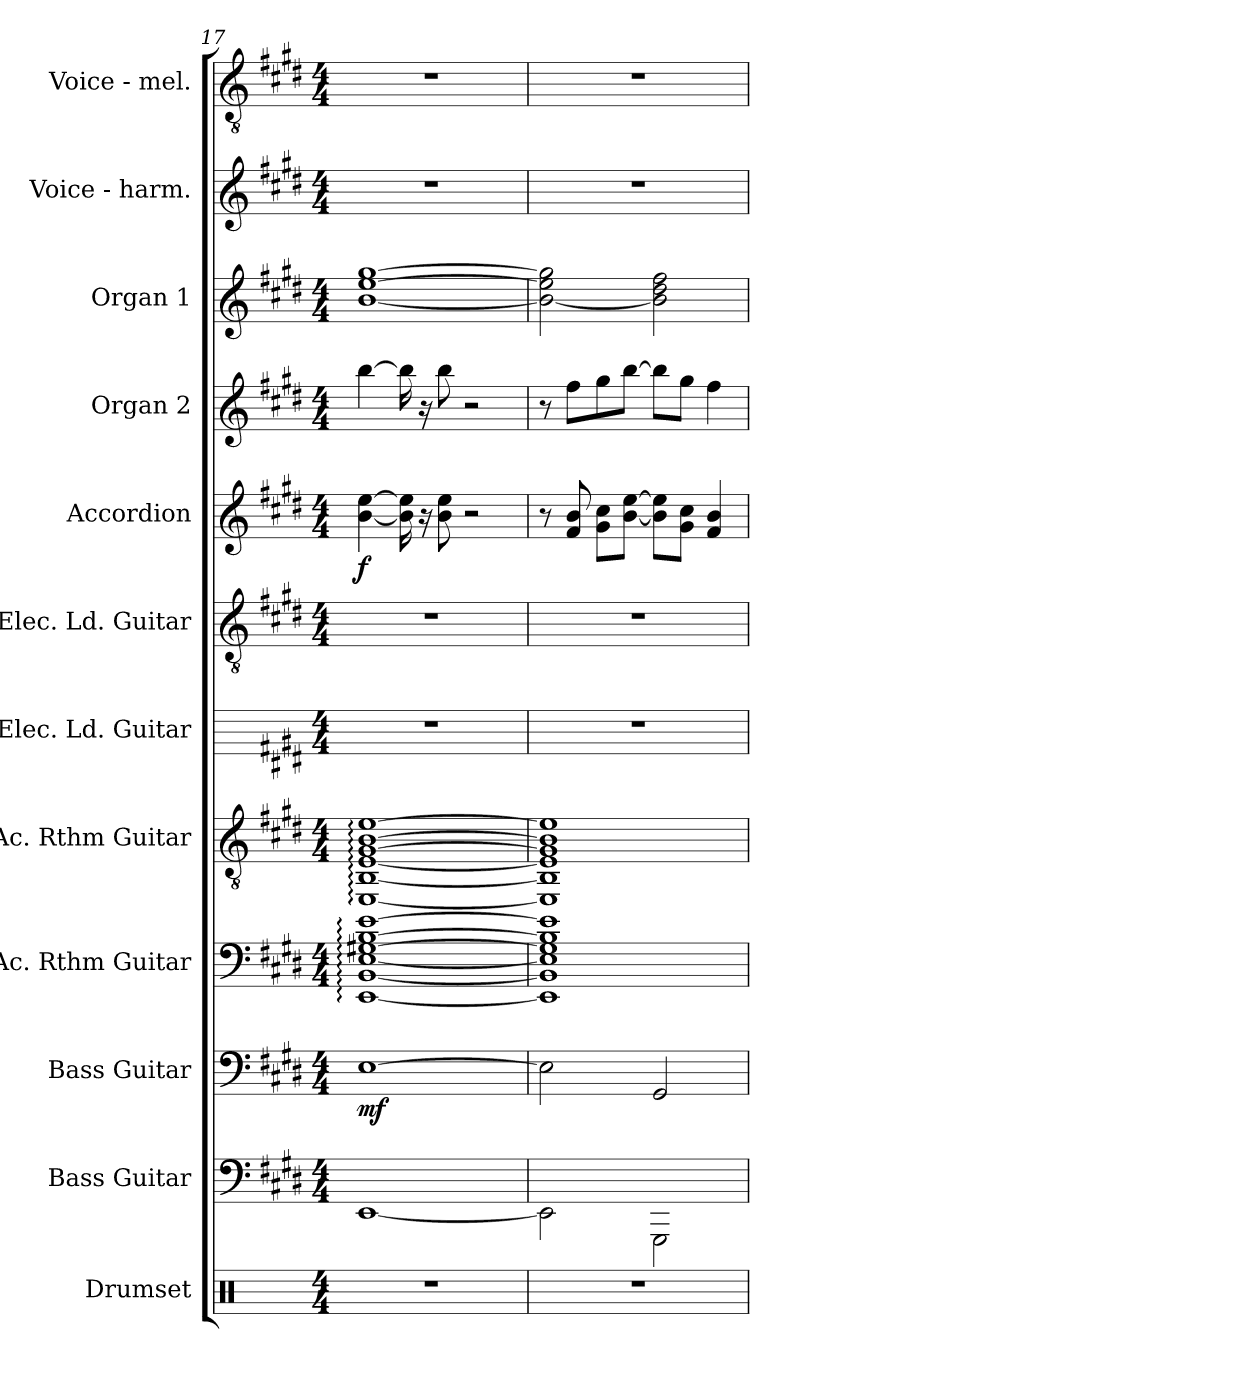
**kern	**kern	**kern	**dynam	**kern	**kern	**kern	**kern	**kern	**dynam	**kern	**kern	**kern	**kern
*part12	*part11	*part10	*part10	*part9	*part8	*part7	*part6	*part5	*part5	*part4	*part3	*part2	*part1
*staff12	*staff11	*staff10	*staff10	*staff9	*staff8	*staff7	*staff6	*staff5	*staff5	*staff4	*staff3	*staff2	*staff1
*I"Drumset	*I"Bass Guitar	*I"Bass Guitar	*	*I"Ac. Rthm Guitar	*I"Ac. Rthm Guitar	*I"Elec. Ld. Guitar	*I"Elec. Ld. Guitar	*I"Accordion	*	*I"Organ 2	*I"Organ 1	*I"Voice - harm.	*I"Voice - mel.
*I'Drums	*I'Bass	*I'Bass	*	*I'R. Guit.	*I'R. Guit.	*I'Ld. Guit.	*I'Ld. Guit.	*I'Acc.	*	*I'Org. 2	*I'Org. 1	*I'Harm.	*I'Mel.
!!LO:PB:g=z
*clefX	*	*clefF4	*	*	*clefGv2	*	*clefGv2	*clefG2	*	*clefG2	*clefG2	*clefG2	*clefGv2
*	*ITrd7c12	*ITrd7c12	*	*	*	*	*	*	*	*	*	*	*
*k[]	*k[f#c#g#d#]	*k[f#c#g#d#]	*	*k[f#c#g#d#]	*k[f#c#g#d#]	*k[f#c#g#d#]	*k[f#c#g#d#]	*k[f#c#g#d#]	*	*k[f#c#g#d#]	*k[f#c#g#d#]	*k[f#c#g#d#]	*k[f#c#g#d#]
*M4/4	*M4/4	*M4/4	*	*M4/4	*M4/4	*M4/4	*M4/4	*M4/4	*	*M4/4	*M4/4	*M4/4	*M4/4
=17	=17	=17	=17	=17	=17	=17	=17	=17	=17	=17	=17	=17	=17
!	!	!	!LO:DY:b	!	!	!	!	!	!LO:DY:b	!	!	!	!
1r	[1EEE	[1EE	mf	[1EE: [1BB: [1E: [1G#X: [1B: [1e:	[1EE: [1BB: [1E: [1G#: [1B: [1e:	1r	1r	[4b\ [4ee\	f	[4bb\	[1b [1ee [1gg#	1r	1r
.	.	.	.	.	.	.	.	16b\] 16ee\]	.	16bb\]	.	.	.
.	.	.	.	.	.	.	.	16r	.	16r	.	.	.
.	.	.	.	.	.	.	.	8b\ 8ee\	.	8bb\	.	.	.
.	.	.	.	.	.	.	.	2r	.	2r	.	.	.
=18	=18	=18	=18	=18	=18	=18	=18	=18	=18	=18	=18	=18	=18
1r	2EEE\]	2EE\]	.	1EE] 1BB] 1E] 1G#] 1B] 1e]	1EE] 1BB] 1E] 1G#] 1B] 1e]	1r	1r	8r	.	8r	2b\_ 2ee\] 2gg#\]	1r	1r
.	.	.	.	.	.	.	.	8f#/ 8b/	.	8ff#\L	.	.	.
.	.	.	.	.	.	.	.	8g#\ 8cc#\L	.	8gg#\	.	.	.
.	.	.	.	.	.	.	.	[8b\ [8ee\J	.	[8bb\J	.	.	.
.	2GGGG#\	2GGG#/	.	.	.	.	.	8b]\ 8ee]\L	.	8bb\L]	2b\] 2dd#\ 2ff#\	.	.
.	.	.	.	.	.	.	.	8g#\ 8cc#\J	.	8gg#\J	.	.	.
.	.	.	.	.	.	.	.	4f#/ 4b/	.	4ff#\	.	.	.
=	=	=	=	=	=	=	=	=	=	=	=	=	=
*-	*-	*-	*-	*-	*-	*-	*-	*-	*-	*-	*-	*-	*-
